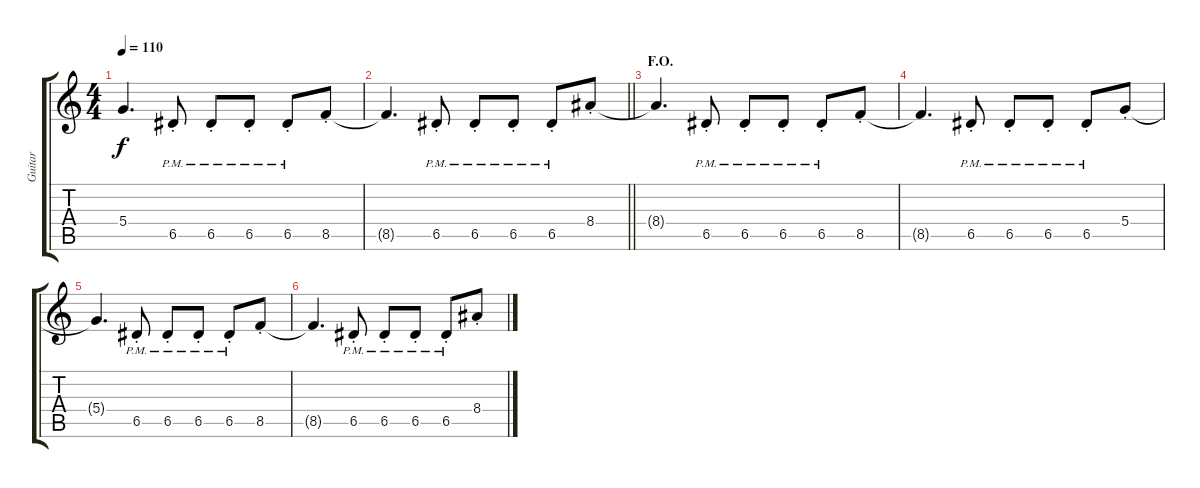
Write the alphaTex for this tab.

\track ("Guitar" "Guitar") {instrument electricguitarclean}
\staff {score tabs}
\tuning (E4 B3 G3 D3 A2 E2) {hide}
\ts (4 4)
\tempo 110
\clef g2
\ks c
5.4{t}.4{d dy f} 6.5{pm st}.8 6.5{pm st}.8 6.5{pm st}.8 6.5{pm st}.8 8.5{st}.8 |
\barLineRight lightlight
8.5{t}.4{d} 6.5{pm st}.8 6.5{pm st}.8 6.5{pm st}.8 6.5{pm st}.8 8.4{st}.8 |
\section ("" "F.O.")
8.4{t}.4{d} 6.5{pm st}.8 6.5{pm st}.8 6.5{pm st}.8 6.5{pm st}.8 8.5{st}.8 |
8.5{t}.4{d} 6.5{pm st}.8 6.5{pm st}.8 6.5{pm st}.8 6.5{pm st}.8 5.4{st}.8 |
5.4{t}.4{d} 6.5{pm st}.8 6.5{pm st}.8 6.5{pm st}.8 6.5{pm st}.8 8.5{st}.8 |
8.5{t}.4{d} 6.5{pm st}.8 6.5{pm st}.8 6.5{pm st}.8 6.5{pm st}.8 8.4{st}.8
